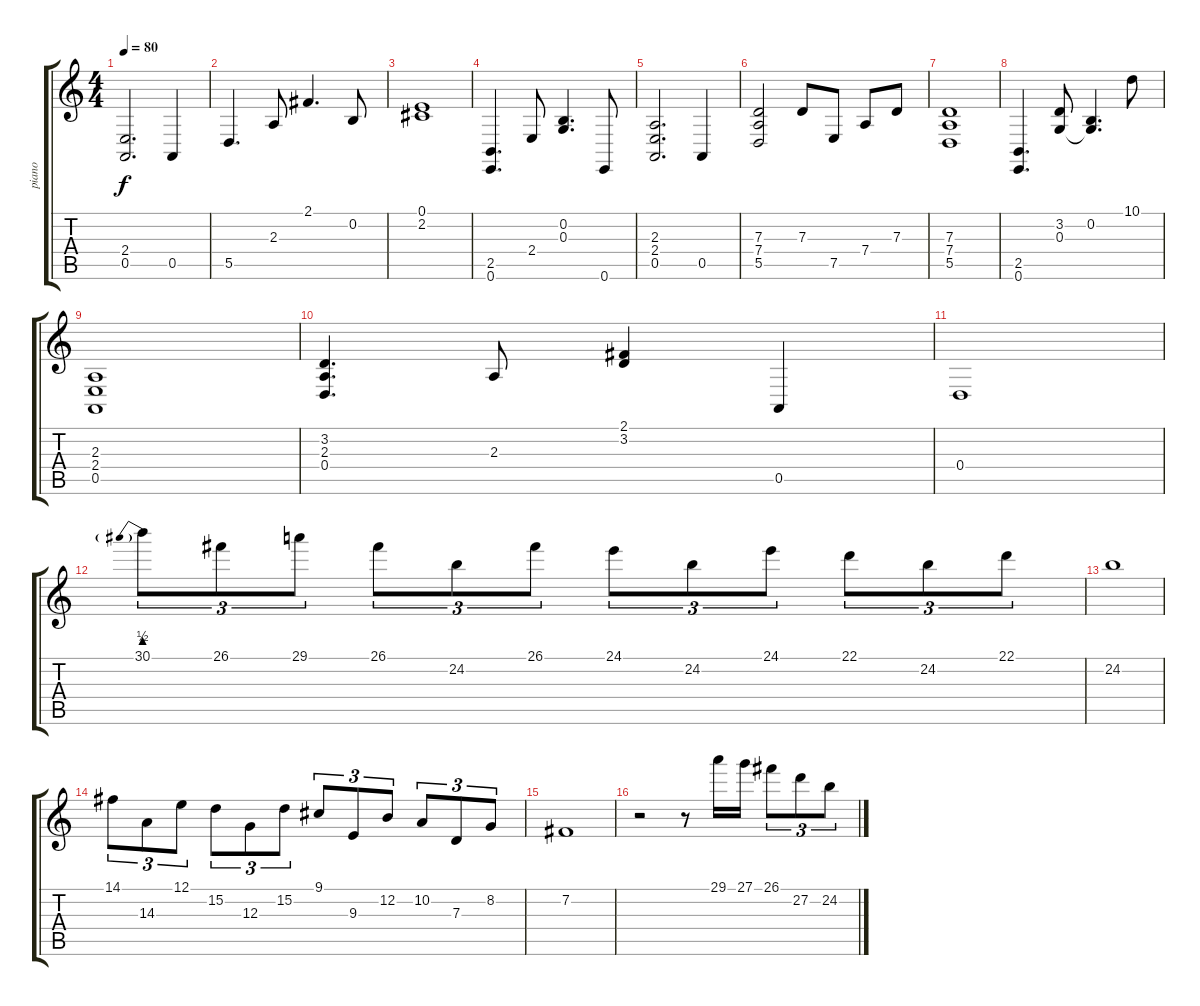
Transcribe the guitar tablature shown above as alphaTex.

\track ("piano" "piano") {instrument acousticgrandpiano}
\staff {score tabs}
\tuning (E4 B3 G3 D3 A2 E2) {hide}
\ts (4 4)
\tempo 80
\clef g2
\ks c
(2.4 0.5).2{d dy f} 0.5.4 |
5.5.4{d} 2.3.8 2.1.4{d} 0.2.8 |
(0.1 2.2).1 |
(2.5 0.6).4{d} 2.4.8 (0.2 0.3).4{d} 0.6.8 |
(2.3 2.4 0.5).2{d} 0.5.4 |
(7.3 7.4 5.5).2 7.3.8 7.5.8 7.4.8 7.3.8 |
(7.3 7.4 5.5).1 |
(2.5 0.6).4{d} (3.2 0.3).8 (0.2 0.3{t}).4{d} 10.1.8 |
(2.3 2.4 0.5).1 |
(3.2 2.3 0.4).4{d} 2.3.8 (2.1 3.2).4 0.5.4 |
0.4.1 |
30.1{be (prebend 0 2 60 2)}.8{tu (3 2)} 26.1.8{tu (3 2)} 29.1.8{tu (3 2)} 26.1.8{tu (3 2)} 24.2.8{tu (3 2)} 26.1.8{tu (3 2)} 24.1.8{tu (3 2)} 24.2.8{tu (3 2)} 24.1.8{tu (3 2)} 22.1.8{tu (3 2)} 24.2.8{tu (3 2)} 22.1.8{tu (3 2)} |
24.2.1 |
14.1.8{tu (3 2)} 14.3.8{tu (3 2)} 12.1.8{tu (3 2)} 15.2.8{tu (3 2)} 12.3.8{tu (3 2)} 15.2.8{tu (3 2)} 9.1.8{tu (3 2)} 9.3.8{tu (3 2)} 12.2.8{tu (3 2)} 10.2.8{tu (3 2)} 7.3.8{tu (3 2)} 8.2.8{tu (3 2)} |
7.2.1 |
r.2 r.8 29.1.16 27.1.16 26.1.8{tu (3 2)} 27.2.8{tu (3 2)} 24.2.8{tu (3 2)}
